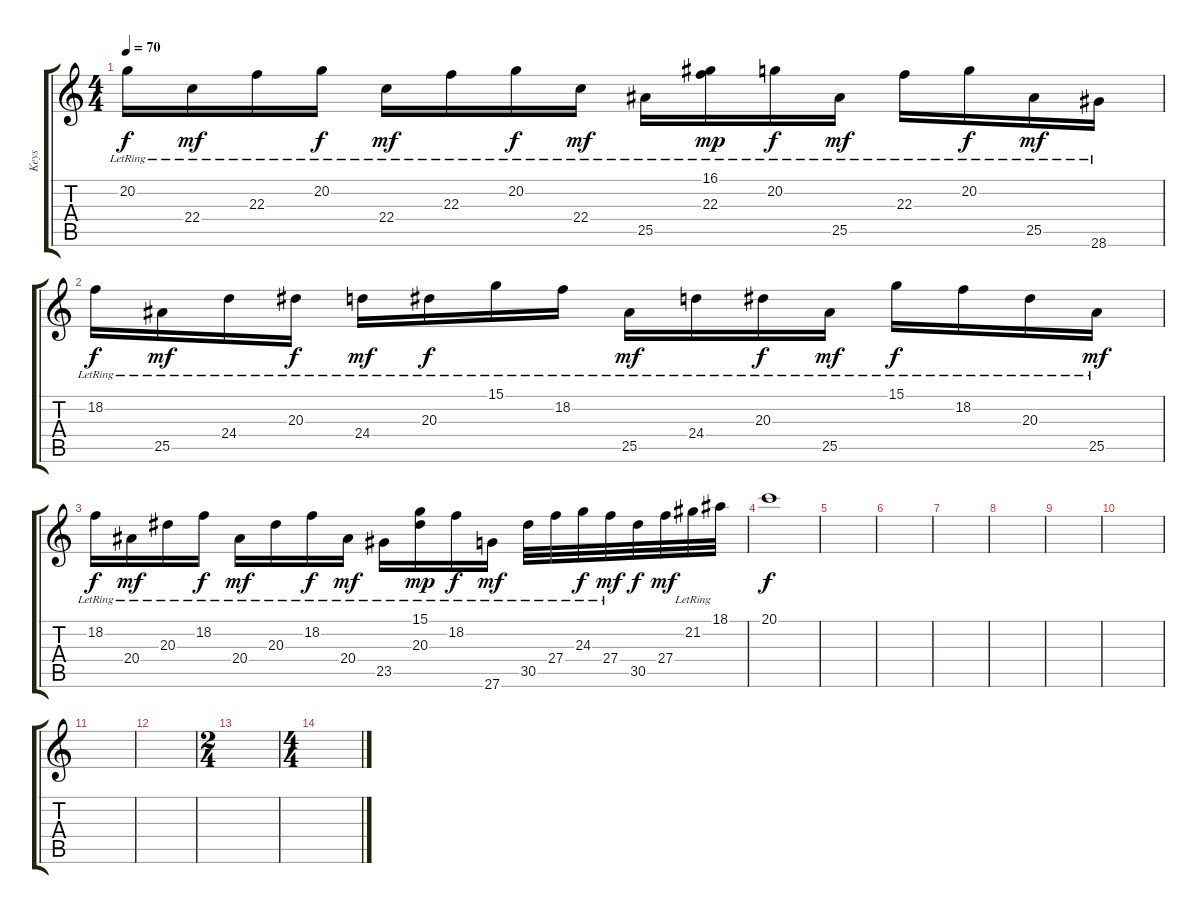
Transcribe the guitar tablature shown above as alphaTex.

\track ("Keys" "Keys") {instrument fx5brightness}
\staff {score tabs}
\tuning (E4 B3 G3 D3 A2 E2) {hide}
\ts (4 4)
\tempo 70
\clef g2
\ks c
20.2{lr}.16{dy f} 22.4{lr}.16{dy mf} 22.3{lr}.16 20.2{lr}.16{dy f} 22.4{lr}.16{dy mf} 22.3{lr}.16 20.2{lr}.16{dy f} 22.4{lr}.16{dy mf} 25.5{lr}.16 (16.1{lr} 22.3{lr}).16{dy mp} 20.2{lr}.16{dy f} 25.5{lr}.16{dy mf} 22.3{lr}.16 20.2{lr}.16{dy f} 25.5{lr}.16{dy mf} 28.6{lr}.16 |
18.2{lr}.16{dy f} 25.5{lr}.16{dy mf} 24.4{lr}.16 20.3{lr}.16{dy f} 24.4{lr}.16{dy mf} 20.3{lr}.16{dy f} 15.1{lr}.16 18.2{lr}.16 25.5{lr}.16{dy mf} 24.4{lr}.16 20.3{lr}.16{dy f} 25.5{lr}.16{dy mf} 15.1{lr}.16{dy f} 18.2{lr}.16 20.3{lr}.16 25.5{lr}.16{dy mf} |
18.2{lr}.16{dy f} 20.4{lr}.16{dy mf} 20.3{lr}.16 18.2{lr}.16{dy f} 20.4{lr}.16{dy mf} 20.3{lr}.16 18.2{lr}.16{dy f} 20.4{lr}.16{dy mf} 23.5{lr}.16 (15.1{lr} 20.3{lr}).16{dy mp} 18.2{lr}.16{dy f} 27.6{lr}.16{dy mf} 30.5{lr}.32 27.4{lr}.32 24.3{lr}.32{dy f} 27.4{lr}.32{dy mf} 30.5.32{dy f} 27.4.32{dy mf} 21.2{lr}.32 18.1{lr}.32 |
20.1.1{dy f} |
|
|
|
|
|
|
|
|
\ts (2 4)
|
\ts (4 4)
